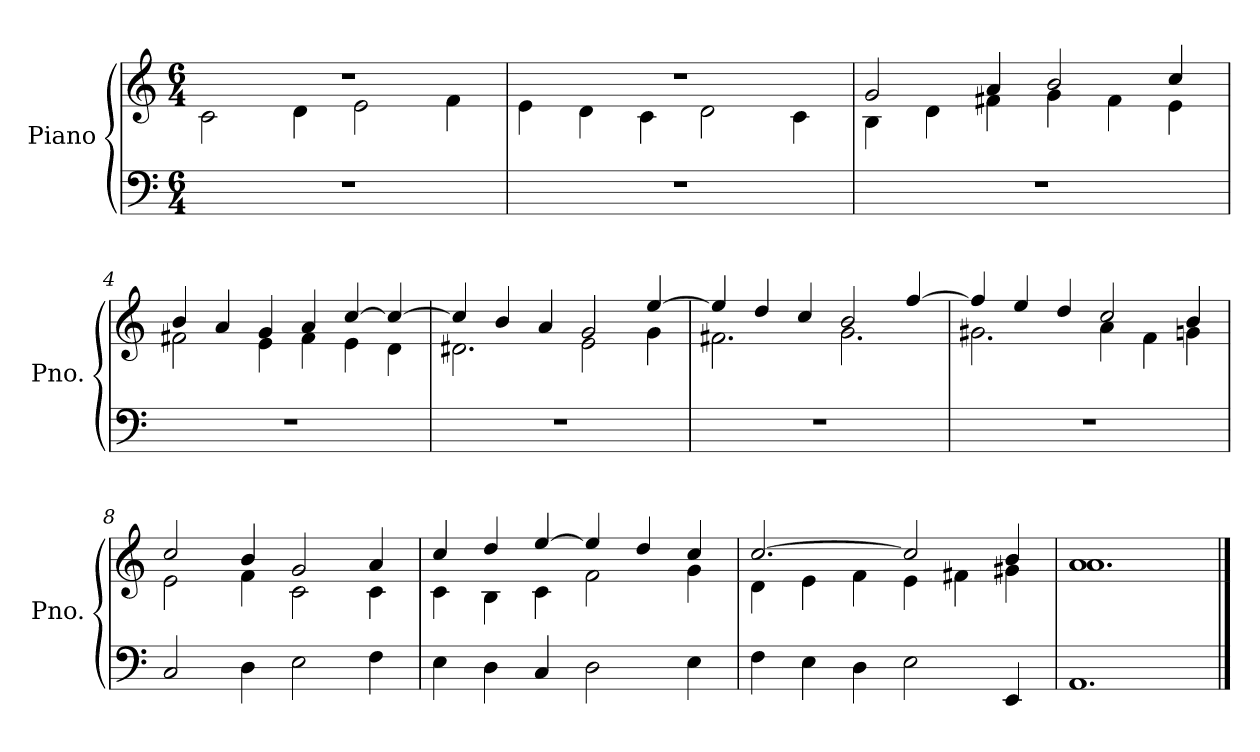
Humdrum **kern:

**kern	**kern
*part1	*part1
*staff2	*staff1
*I"Piano	*
*I'Pno.	*
*clefF4	*clefG2
*k[]	*k[]
*M6/4	*M6/4
=1	=1
*	*^
1.r	1.r	2c\
.	.	4d\
.	.	2e\
.	.	4f\
=2	=2	=2
1.r	1.r	4e\
.	.	4d\
.	.	4c\
.	.	2d\
.	.	4c\
=3	=3	=3
1.r	2g/	4B\
.	.	4d\
.	4a/	4f#X\
.	2b/	4g\
.	.	4f#\
.	4cc/	4e\
=4	=4	=4
1.r	4b/	2f#X\
.	4a/	.
.	4g/	4e\
.	4a/	4f#\
.	[4cc/	4e\
.	4cc/_	4d\
=5	=5	=5
1.r	4cc/]	2.d#X\
.	4b/	.
.	4a/	.
.	2g/	2e\
.	[4ee/	4g\
=6	=6	=6
1.r	4ee/]	2.f#X\
.	4dd/	.
.	4cc/	.
.	2b/	2.g\
.	[4ff/	.
!!LO:LB:g=z	!!
=7	=7	=7
1.r	4ff/]	2.g#X\
.	4ee/	.
.	4dd/	.
.	2cc/	4a\
.	.	4f\
.	4b/	4gn\
=8	=8	=8
2C/	2cc/	2e\
4D\	4b/	4f\
2E\	2g/	2c\
4F\	4a/	4c\
=9	=9	=9
4E\	4cc/	4c\
4D\	4dd/	4B\
4C/	[4ee/	4c\
2D\	4ee/]	2f\
.	4dd/	.
4E\	4cc/	4g\
=10	=10	=10
4F\	[2.cc/	4d\
4E\	.	4e\
4D\	.	4f\
2E\	2cc/]	4e\
.	.	4f#X\
4EE/	4b/	4g#X\
=11	=11	=11
1.AA	1.a	1.a
*	*v	*v
==	==
*-	*-
